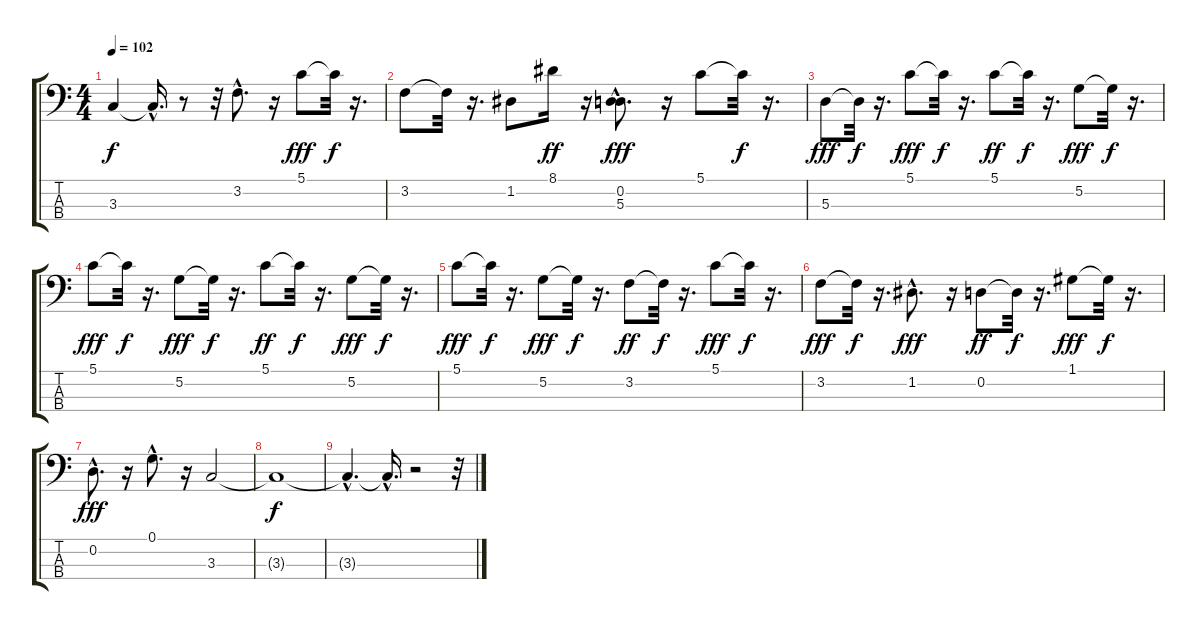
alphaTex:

\track "" {instrument electricbassfinger}
\staff {score tabs}
\tuning (G2 D2 A1 E1) {hide}
\ts (4 4)
\tempo 102
\clef f4
\ks c
3.3{t}.4{dy f} 3.3{hac t}.16{d} r.8 r.32 3.2{hac}.8{d} r.16 5.1.8{dy fff} 5.1{t}.32{dy f} r.16{d} |
3.2.8 3.2{t}.32 r.16{d} 1.2.8 8.1.16{dy ff} r.16 (0.2{hac} 5.3{hac}).8{d dy fff} r.16 5.1.8 5.1{t}.32{dy f} r.16{d} |
5.3.8{dy fff} 5.3{t}.32{dy f} r.16{d} 5.1.8{dy fff} 5.1{t}.32{dy f} r.16{d} 5.1.8{dy ff} 5.1{t}.32{dy f} r.16{d} 5.2.8{dy fff} 5.2{t}.32{dy f} r.16{d} |
5.1.8{dy fff} 5.1{t}.32{dy f} r.16{d} 5.2.8{dy fff} 5.2{t}.32{dy f} r.16{d} 5.1.8{dy ff} 5.1{t}.32{dy f} r.16{d} 5.2.8{dy fff} 5.2{t}.32{dy f} r.16{d} |
5.1.8{dy fff} 5.1{t}.32{dy f} r.16{d} 5.2.8{dy fff} 5.2{t}.32{dy f} r.16{d} 3.2.8{dy ff} 3.2{t}.32{dy f} r.16{d} 5.1.8{dy fff} 5.1{t}.32{dy f} r.16{d} |
3.2.8{dy fff} 3.2{t}.32{dy f} r.16{d} 1.2{hac}.8{d dy fff} r.16 0.2.8{dy ff} 0.2{t}.32{dy f} r.16{d} 1.1.8{dy fff} 1.1{t}.32{dy f} r.16{d} |
0.2{hac}.8{d dy fff} r.16 0.1{hac}.8{d} r.16 3.3.2 |
3.3{t}.1{dy f} |
3.3{hac t}.4{d} 3.3{hac t}.16{d} r.2 r.32
